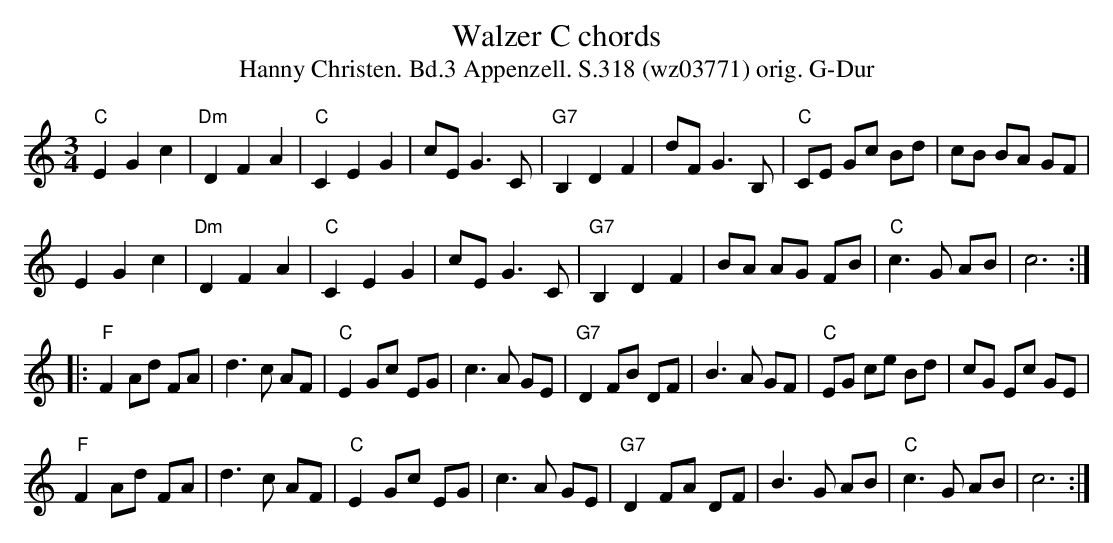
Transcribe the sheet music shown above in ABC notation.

X:1
T:Walzer C chords
T:Hanny Christen. Bd.3 Appenzell. S.318 (wz03771) orig. G-Dur
M:3/4
L:1/8
K:Cmaj%%MIDI gchordon
"C"E2 G2 c2 | "Dm"D2F2 A2 | "C"C2 E2 G2 | cE G3 C | "G7"B,2 D2 F2 | dF G3 B, | "C"CE Gc Bd | cB BA GF |
E2 G2 c2 | "Dm"D2F2 A2 | "C"C2 E2 G2 | cE G3 C | "G7"B,2 D2 F2 | BA AG FB | "C"c3 G AB | c6 :|
|: "F"F2 Ad FA | d3 c AF | "C"E2 Gc EG | c3 A GE | "G7"D2 FB DF | B3 A GF | "C"EG ce Bd | cG Ec GE |
"F"F2 Ad FA | d3 c AF | "C"E2 Gc EG | c3 A GE | "G7"D2 FA DF | B3 G AB | "C"c3 G AB | c6 :|
